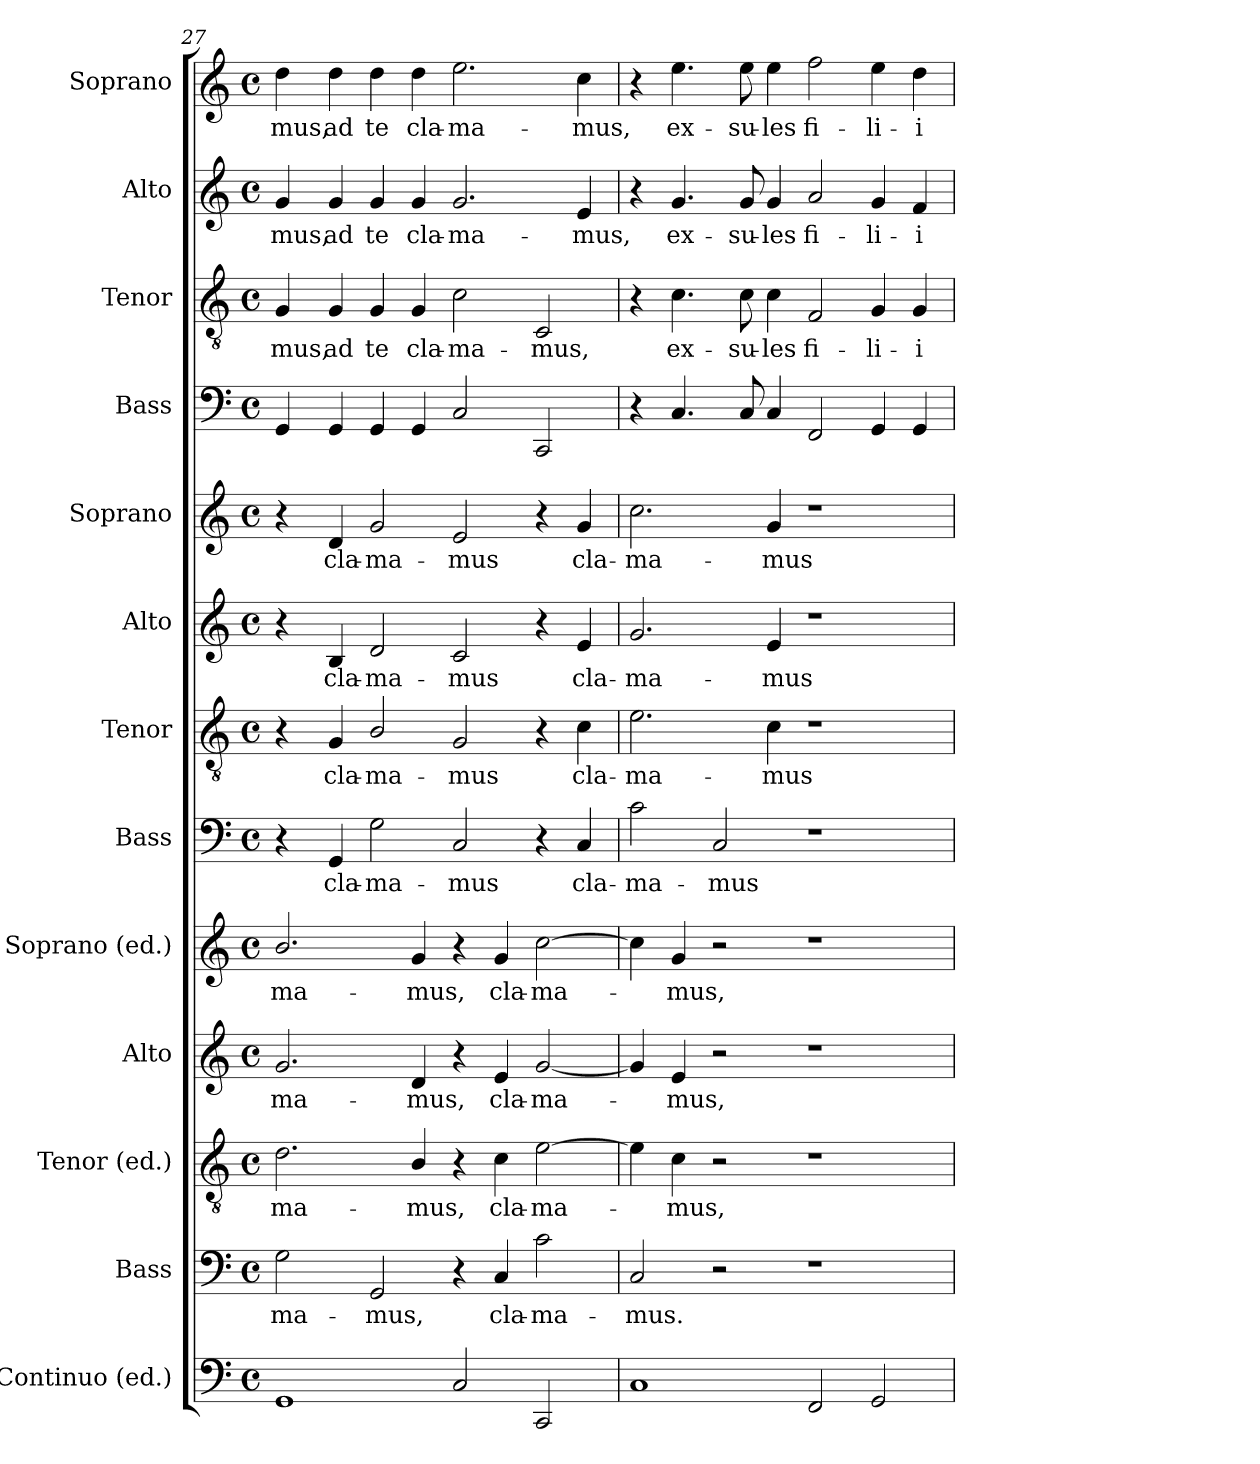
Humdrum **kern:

**kern	**kern	**text	**kern	**text	**kern	**text	**kern	**text	**kern	**text	**kern	**text	**kern	**text	**kern	**text	**kern	**kern	**text	**kern	**text	**kern	**text
*part13	*part12	*part12	*part11	*part11	*part10	*part10	*part9	*part9	*part8	*part8	*part7	*part7	*part6	*part6	*part5	*part5	*part4	*part3	*part3	*part2	*part2	*part1	*part1
*staff13	*staff12	*staff12	*staff11	*staff11	*staff10	*staff10	*staff9	*staff9	*staff8	*staff8	*staff7	*staff7	*staff6	*staff6	*staff5	*staff5	*staff4	*staff3	*staff3	*staff2	*staff2	*staff1	*staff1
*I"Continuo (ed.)	*I"Bass	*	*I"Tenor (ed.)	*	*I"Alto	*	*I"Soprano (ed.)	*	*I"Bass	*	*I"Tenor	*	*I"Alto	*	*I"Soprano	*	*I"Bass	*I"Tenor	*	*I"Alto	*	*I"Soprano	*
*I'Cont.	*I'B.	*	*I'T.	*	*I'A.	*	*I'S.	*	*I'B.	*	*I'T.	*	*I'A.	*	*I'S.	*	*I'B.	*I'T.	*	*I'A.	*	*I'S.	*
*clefF4	*clefF4	*	*clefGv2	*	*clefG2	*	*clefG2	*	*clefF4	*	*clefGv2	*	*clefG2	*	*clefG2	*	*clefF4	*clefGv2	*	*clefG2	*	*clefG2	*
*	*	*	*	*	*	*	*	*	*	*	*ITrd7c12	*	*	*	*	*	*	*ITrd7c12	*	*	*	*	*
*k[]	*k[]	*	*k[]	*	*k[]	*	*k[]	*	*k[]	*	*k[]	*	*k[]	*	*k[]	*	*k[]	*k[]	*	*k[]	*	*k[]	*
*C:	*C:	*	*C:	*	*C:	*	*C:	*	*C:	*	*C:	*	*C:	*	*C:	*	*C:	*C:	*	*C:	*	*C:	*
*M4/4	*M4/4	*	*M4/4	*	*M4/4	*	*M4/4	*	*M4/4	*	*M4/4	*	*M4/4	*	*M4/4	*	*M4/4	*M4/4	*	*M4/4	*	*M4/4	*
*met(c)	*met(c)	*	*met(c)	*	*met(c)	*	*met(c)	*	*met(c)	*	*met(c)	*	*met(c)	*	*met(c)	*	*met(c)	*met(c)	*	*met(c)	*	*met(c)	*
=27	=27	=27	=27	=27	=27	=27	=27	=27	=27	=27	=27	=27	=27	=27	=27	=27	=27	=27	=27	=27	=27	=27	=27
!	!	!LO:LY:b:color=#000000	!	!	!	!	!	!	!	!	!	!	!	!	!	!	!	!	!	!	!	!	!
!	!	!	!	!LO:LY:b:color=#000000	!	!	!	!	!	!	!	!	!	!	!	!	!	!	!	!	!	!	!
!	!	!	!	!	!	!LO:LY:b:color=#000000	!	!	!	!	!	!	!	!	!	!	!	!	!	!	!	!	!
!	!	!	!	!	!	!	!	!LO:LY:b:color=#000000	!	!	!	!	!	!	!	!	!	!	!	!	!	!	!
!	!	!	!	!	!	!	!	!	!	!	!	!	!	!	!	!	!	!	!LO:LY:b:color=#000000	!	!	!	!
!	!	!	!	!	!	!	!	!	!	!	!	!	!	!	!	!	!	!	!	!	!LO:LY:b:color=#000000	!	!
!	!	!	!	!	!	!	!	!	!	!	!	!	!	!	!	!	!	!	!	!	!	!	!LO:LY:b:color=#000000
1GGi	2Gi\	-ma-	2.di\	-ma-	2.gi/	-ma-	2.bi/	-ma-	4r	.	4r	.	4r	.	4r	.	4GGi/	4GGi/	-mus,	4gi/	-mus,	4ddi\	-mus,
!	!	!	!	!	!	!	!	!	!	!LO:LY:b:color=#000000	!	!	!	!	!	!	!	!	!	!	!	!	!
!	!	!	!	!	!	!	!	!	!	!	!	!LO:LY:b:color=#000000	!	!	!	!	!	!	!	!	!	!	!
!	!	!	!	!	!	!	!	!	!	!	!	!	!	!LO:LY:b:color=#000000	!	!	!	!	!	!	!	!	!
!	!	!	!	!	!	!	!	!	!	!	!	!	!	!	!	!LO:LY:b:color=#000000	!	!	!	!	!	!	!
!	!	!	!	!	!	!	!	!	!	!	!	!	!	!	!	!	!	!	!LO:LY:b:color=#000000	!	!	!	!
!	!	!	!	!	!	!	!	!	!	!	!	!	!	!	!	!	!	!	!	!	!LO:LY:b:color=#000000	!	!
!	!	!	!	!	!	!	!	!	!	!	!	!	!	!	!	!	!	!	!	!	!	!	!LO:LY:b:color=#000000
.	.	.	.	.	.	.	.	.	4GGi/	cla-	4GGi/	cla-	4Bi/	cla-	4di/	cla-	4GGi/	4GGi/	ad	4gi/	ad	4ddi\	ad
!	!	!LO:LY:b:color=#000000	!	!	!	!	!	!	!	!	!	!	!	!	!	!	!	!	!	!	!	!	!
!	!	!	!	!	!	!	!	!	!	!LO:LY:b:color=#000000	!	!	!	!	!	!	!	!	!	!	!	!	!
!	!	!	!	!	!	!	!	!	!	!	!	!LO:LY:b:color=#000000	!	!	!	!	!	!	!	!	!	!	!
!	!	!	!	!	!	!	!	!	!	!	!	!	!	!LO:LY:b:color=#000000	!	!	!	!	!	!	!	!	!
!	!	!	!	!	!	!	!	!	!	!	!	!	!	!	!	!LO:LY:b:color=#000000	!	!	!	!	!	!	!
!	!	!	!	!	!	!	!	!	!	!	!	!	!	!	!	!	!	!	!LO:LY:b:color=#000000	!	!	!	!
!	!	!	!	!	!	!	!	!	!	!	!	!	!	!	!	!	!	!	!	!	!LO:LY:b:color=#000000	!	!
!	!	!	!	!	!	!	!	!	!	!	!	!	!	!	!	!	!	!	!	!	!	!	!LO:LY:b:color=#000000
.	2GGi/	-mus,	.	.	.	.	.	.	2Gi\	-ma-	2BBi/	-ma-	2di/	-ma-	2gi/	-ma-	4GGi/	4GGi/	te	4gi/	te	4ddi\	te
!	!	!	!	!LO:LY:b:color=#000000	!	!	!	!	!	!	!	!	!	!	!	!	!	!	!	!	!	!	!
!	!	!	!	!	!	!LO:LY:b:color=#000000	!	!	!	!	!	!	!	!	!	!	!	!	!	!	!	!	!
!	!	!	!	!	!	!	!	!LO:LY:b:color=#000000	!	!	!	!	!	!	!	!	!	!	!	!	!	!	!
!	!	!	!	!	!	!	!	!	!	!	!	!	!	!	!	!	!	!	!LO:LY:b:color=#000000	!	!	!	!
!	!	!	!	!	!	!	!	!	!	!	!	!	!	!	!	!	!	!	!	!	!LO:LY:b:color=#000000	!	!
!	!	!	!	!	!	!	!	!	!	!	!	!	!	!	!	!	!	!	!	!	!	!	!LO:LY:b:color=#000000
.	.	.	4Bi/	-mus,	4di/	-mus,	4gi/	-mus,	.	.	.	.	.	.	.	.	4GGi/	4GGi/	cla-	4gi/	cla-	4ddi\	cla-
!	!	!	!	!	!	!	!	!	!	!LO:LY:b:color=#000000	!	!	!	!	!	!	!	!	!	!	!	!	!
!	!	!	!	!	!	!	!	!	!	!	!	!LO:LY:b:color=#000000	!	!	!	!	!	!	!	!	!	!	!
!	!	!	!	!	!	!	!	!	!	!	!	!	!	!LO:LY:b:color=#000000	!	!	!	!	!	!	!	!	!
!	!	!	!	!	!	!	!	!	!	!	!	!	!	!	!	!LO:LY:b:color=#000000	!	!	!	!	!	!	!
!	!	!	!	!	!	!	!	!	!	!	!	!	!	!	!	!	!	!	!LO:LY:b:color=#000000	!	!	!	!
!	!	!	!	!	!	!	!	!	!	!	!	!	!	!	!	!	!	!	!	!	!LO:LY:b:color=#000000	!	!
!	!	!	!	!	!	!	!	!	!	!	!	!	!	!	!	!	!	!	!	!	!	!	!LO:LY:b:color=#000000
2Ci/	4r	.	4r	.	4r	.	4r	.	2Ci/	-mus	2GGi/	-mus	2ci/	-mus	2ei/	-mus	2Ci/	2Ci\	-ma-	2.gi/	-ma-	2.eei\	-ma-
!	!	!LO:LY:b:color=#000000	!	!	!	!	!	!	!	!	!	!	!	!	!	!	!	!	!	!	!	!	!
!	!	!	!	!LO:LY:b:color=#000000	!	!	!	!	!	!	!	!	!	!	!	!	!	!	!	!	!	!	!
!	!	!	!	!	!	!LO:LY:b:color=#000000	!	!	!	!	!	!	!	!	!	!	!	!	!	!	!	!	!
!	!	!	!	!	!	!	!	!LO:LY:b:color=#000000	!	!	!	!	!	!	!	!	!	!	!	!	!	!	!
.	4Ci/	cla-	4ci\	cla-	4ei/	cla-	4gi/	cla-	.	.	.	.	.	.	.	.	.	.	.	.	.	.	.
!	!	!LO:LY:b:color=#000000	!	!	!	!	!	!	!	!	!	!	!	!	!	!	!	!	!	!	!	!	!
!	!	!	!	!LO:LY:b:color=#000000	!	!	!	!	!	!	!	!	!	!	!	!	!	!	!	!	!	!	!
!	!	!	!	!	!	!LO:LY:b:color=#000000	!	!	!	!	!	!	!	!	!	!	!	!	!	!	!	!	!
!	!	!	!	!	!	!	!	!LO:LY:b:color=#000000	!	!	!	!	!	!	!	!	!	!	!	!	!	!	!
!	!	!	!	!	!	!	!	!	!	!	!	!	!	!	!	!	!	!	!LO:LY:b:color=#000000	!	!	!	!
2CCi/	2ci\	-ma-	[>2ei\	-ma-	[<2gi/	-ma-	[>2cci\	-ma-	4r	.	4r	.	4r	.	4r	.	2CCi/	2CCi/	-mus,	.	.	.	.
!	!	!	!	!	!	!	!	!	!	!LO:LY:b:color=#000000	!	!	!	!	!	!	!	!	!	!	!	!	!
!	!	!	!	!	!	!	!	!	!	!	!	!LO:LY:b:color=#000000	!	!	!	!	!	!	!	!	!	!	!
!	!	!	!	!	!	!	!	!	!	!	!	!	!	!LO:LY:b:color=#000000	!	!	!	!	!	!	!	!	!
!	!	!	!	!	!	!	!	!	!	!	!	!	!	!	!	!LO:LY:b:color=#000000	!	!	!	!	!	!	!
!	!	!	!	!	!	!	!	!	!	!	!	!	!	!	!	!	!	!	!	!	!LO:LY:b:color=#000000	!	!
!	!	!	!	!	!	!	!	!	!	!	!	!	!	!	!	!	!	!	!	!	!	!	!LO:LY:b:color=#000000
.	.	.	.	.	.	.	.	.	4Ci/	cla-	4Ci\	cla-	4ei/	cla-	4gi/	cla-	.	.	.	4ei/	-mus,	4cci\	-mus,
=28	=28	=28	=28	=28	=28	=28	=28	=28	=28	=28	=28	=28	=28	=28	=28	=28	=28	=28	=28	=28	=28	=28	=28
!	!	!LO:LY:b:color=#000000	!	!	!	!	!	!	!	!	!	!	!	!	!	!	!	!	!	!	!	!	!
!	!	!	!	!	!	!	!	!	!	!LO:LY:b:color=#000000	!	!	!	!	!	!	!	!	!	!	!	!	!
!	!	!	!	!	!	!	!	!	!	!	!	!LO:LY:b:color=#000000	!	!	!	!	!	!	!	!	!	!	!
!	!	!	!	!	!	!	!	!	!	!	!	!	!	!LO:LY:b:color=#000000	!	!	!	!	!	!	!	!	!
!	!	!	!	!	!	!	!	!	!	!	!	!	!	!	!	!LO:LY:b:color=#000000	!	!	!	!	!	!	!
1Ci	2Ci/	-mus.	4ei\]	.	4gi/]	.	4cci\]	.	2ci\	-ma-	2.Ei\	-ma-	2.gi/	-ma-	2.cci\	-ma-	4r	4r	.	4r	.	4r	.
!	!	!	!	!LO:LY:b:color=#000000	!	!	!	!	!	!	!	!	!	!	!	!	!	!	!	!	!	!	!
!	!	!	!	!	!	!LO:LY:b:color=#000000	!	!	!	!	!	!	!	!	!	!	!	!	!	!	!	!	!
!	!	!	!	!	!	!	!	!LO:LY:b:color=#000000	!	!	!	!	!	!	!	!	!	!	!	!	!	!	!
!	!	!	!	!	!	!	!	!	!	!	!	!	!	!	!	!	!	!	!LO:LY:b:color=#000000	!	!	!	!
!	!	!	!	!	!	!	!	!	!	!	!	!	!	!	!	!	!	!	!	!	!LO:LY:b:color=#000000	!	!
!	!	!	!	!	!	!	!	!	!	!	!	!	!	!	!	!	!	!	!	!	!	!	!LO:LY:b:color=#000000
.	.	.	4ci\	-mus,	4ei/	-mus,	4gi/	-mus,	.	.	.	.	.	.	.	.	4.Ci/	4.Ci\	ex-	4.gi/	ex-	4.eei\	ex-
!	!	!	!	!	!	!	!	!	!	!LO:LY:b:color=#000000	!	!	!	!	!	!	!	!	!	!	!	!	!
.	2r	.	2r	.	2r	.	2r	.	2Ci/	-mus	.	.	.	.	.	.	.	.	.	.	.	.	.
!	!	!	!	!	!	!	!	!	!	!	!	!	!	!	!	!	!	!	!LO:LY:b:color=#000000	!	!	!	!
!	!	!	!	!	!	!	!	!	!	!	!	!	!	!	!	!	!	!	!	!	!LO:LY:b:color=#000000	!	!
!	!	!	!	!	!	!	!	!	!	!	!	!	!	!	!	!	!	!	!	!	!	!	!LO:LY:b:color=#000000
.	.	.	.	.	.	.	.	.	.	.	.	.	.	.	.	.	8Ci/	8Ci\	-su-	8gi/	-su-	8eei\	-su-
!	!	!	!	!	!	!	!	!	!	!	!	!LO:LY:b:color=#000000	!	!	!	!	!	!	!	!	!	!	!
!	!	!	!	!	!	!	!	!	!	!	!	!	!	!LO:LY:b:color=#000000	!	!	!	!	!	!	!	!	!
!	!	!	!	!	!	!	!	!	!	!	!	!	!	!	!	!LO:LY:b:color=#000000	!	!	!	!	!	!	!
!	!	!	!	!	!	!	!	!	!	!	!	!	!	!	!	!	!	!	!LO:LY:b:color=#000000	!	!	!	!
!	!	!	!	!	!	!	!	!	!	!	!	!	!	!	!	!	!	!	!	!	!LO:LY:b:color=#000000	!	!
!	!	!	!	!	!	!	!	!	!	!	!	!	!	!	!	!	!	!	!	!	!	!	!LO:LY:b:color=#000000
.	.	.	.	.	.	.	.	.	.	.	4Ci\	-mus	4ei/	-mus	4gi/	-mus	4Ci/	4Ci\	-les	4gi/	-les	4eei\	-les
!	!	!	!	!	!	!	!	!	!	!	!	!	!	!	!	!	!	!	!LO:LY:b:color=#000000	!	!	!	!
!	!	!	!	!	!	!	!	!	!	!	!	!	!	!	!	!	!	!	!	!	!LO:LY:b:color=#000000	!	!
!	!	!	!	!	!	!	!	!	!	!	!	!	!	!	!	!	!	!	!	!	!	!	!LO:LY:b:color=#000000
2FFi/	1r	.	1r	.	1r	.	1r	.	1r	.	1r	.	1r	.	1r	.	2FFi/	2FFi/	fi-	2ai/	fi-	2ffi\	fi-
!	!	!	!	!	!	!	!	!	!	!	!	!	!	!	!	!	!	!	!LO:LY:b:color=#000000	!	!	!	!
!	!	!	!	!	!	!	!	!	!	!	!	!	!	!	!	!	!	!	!	!	!LO:LY:b:color=#000000	!	!
!	!	!	!	!	!	!	!	!	!	!	!	!	!	!	!	!	!	!	!	!	!	!	!LO:LY:b:color=#000000
2GGi/	.	.	.	.	.	.	.	.	.	.	.	.	.	.	.	.	4GGi/	4GGi/	-li-	4gi/	-li-	4eei\	-li-
!	!	!	!	!	!	!	!	!	!	!	!	!	!	!	!	!	!	!	!LO:LY:b:color=#000000	!	!	!	!
!	!	!	!	!	!	!	!	!	!	!	!	!	!	!	!	!	!	!	!	!	!LO:LY:b:color=#000000	!	!
!	!	!	!	!	!	!	!	!	!	!	!	!	!	!	!	!	!	!	!	!	!	!	!LO:LY:b:color=#000000
.	.	.	.	.	.	.	.	.	.	.	.	.	.	.	.	.	4GGi/	4GGi/	-i	4fi/	-i	4ddi\	-i
=	=	=	=	=	=	=	=	=	=	=	=	=	=	=	=	=	=	=	=	=	=	=	=
*-	*-	*-	*-	*-	*-	*-	*-	*-	*-	*-	*-	*-	*-	*-	*-	*-	*-	*-	*-	*-	*-	*-	*-
